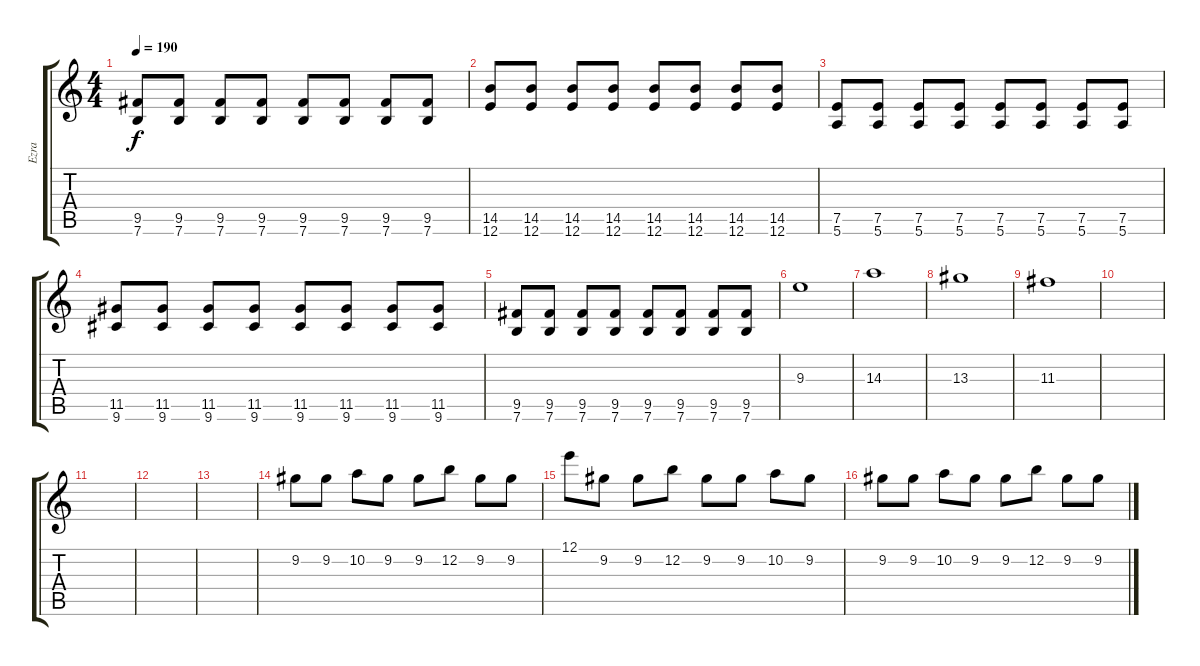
\track ("Ezra" "Ezra") {instrument distortionguitar}
\staff {score tabs}
\tuning (E4 B3 G3 D3 A2 E2) {hide}
\ts (4 4)
\tempo 190
\clef g2
\ks c
(9.5 7.6).8{dy f} (9.5 7.6).8 (9.5 7.6).8 (9.5 7.6).8 (9.5 7.6).8 (9.5 7.6).8 (9.5 7.6).8 (9.5 7.6).8 |
(14.5 12.6).8 (14.5 12.6).8 (14.5 12.6).8 (14.5 12.6).8 (14.5 12.6).8 (14.5 12.6).8 (14.5 12.6).8 (14.5 12.6).8 |
(7.5 5.6).8 (7.5 5.6).8 (7.5 5.6).8 (7.5 5.6).8 (7.5 5.6).8 (7.5 5.6).8 (7.5 5.6).8 (7.5 5.6).8 |
(11.5 9.6).8 (11.5 9.6).8 (11.5 9.6).8 (11.5 9.6).8 (11.5 9.6).8 (11.5 9.6).8 (11.5 9.6).8 (11.5 9.6).8 |
(9.5 7.6).8 (9.5 7.6).8 (9.5 7.6).8 (9.5 7.6).8 (9.5 7.6).8 (9.5 7.6).8 (9.5 7.6).8 (9.5 7.6).8 |
9.3.1{volume 13} |
14.3.1 |
13.3.1 |
11.3.1 |
|
|
|
|
9.2.8{volume 12} 9.2.8 10.2.8 9.2.8 9.2.8 12.2.8 9.2.8 9.2.8 |
12.1.8 9.2.8 9.2.8 12.2.8 9.2.8 9.2.8 10.2.8 9.2.8 |
9.2.8 9.2.8 10.2.8 9.2.8 9.2.8 12.2.8 9.2.8 9.2.8
